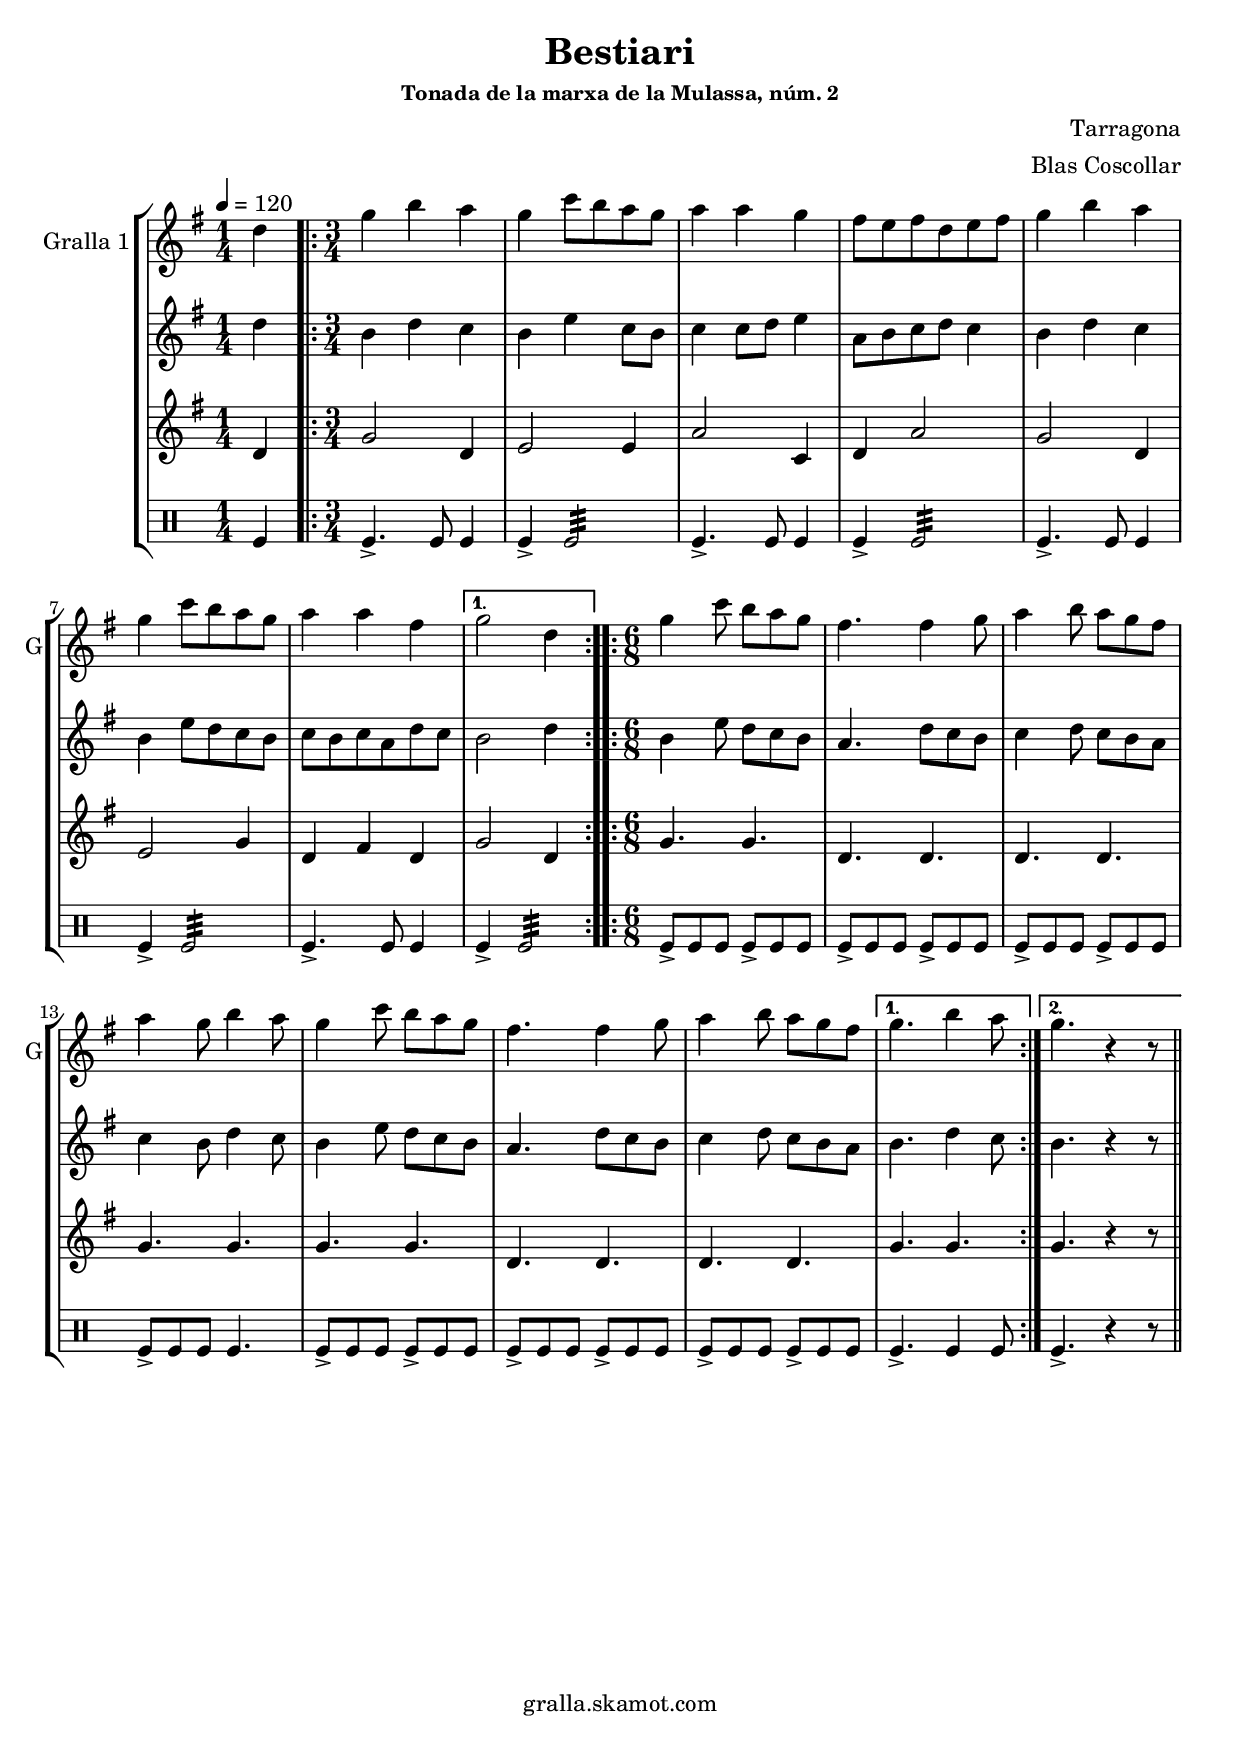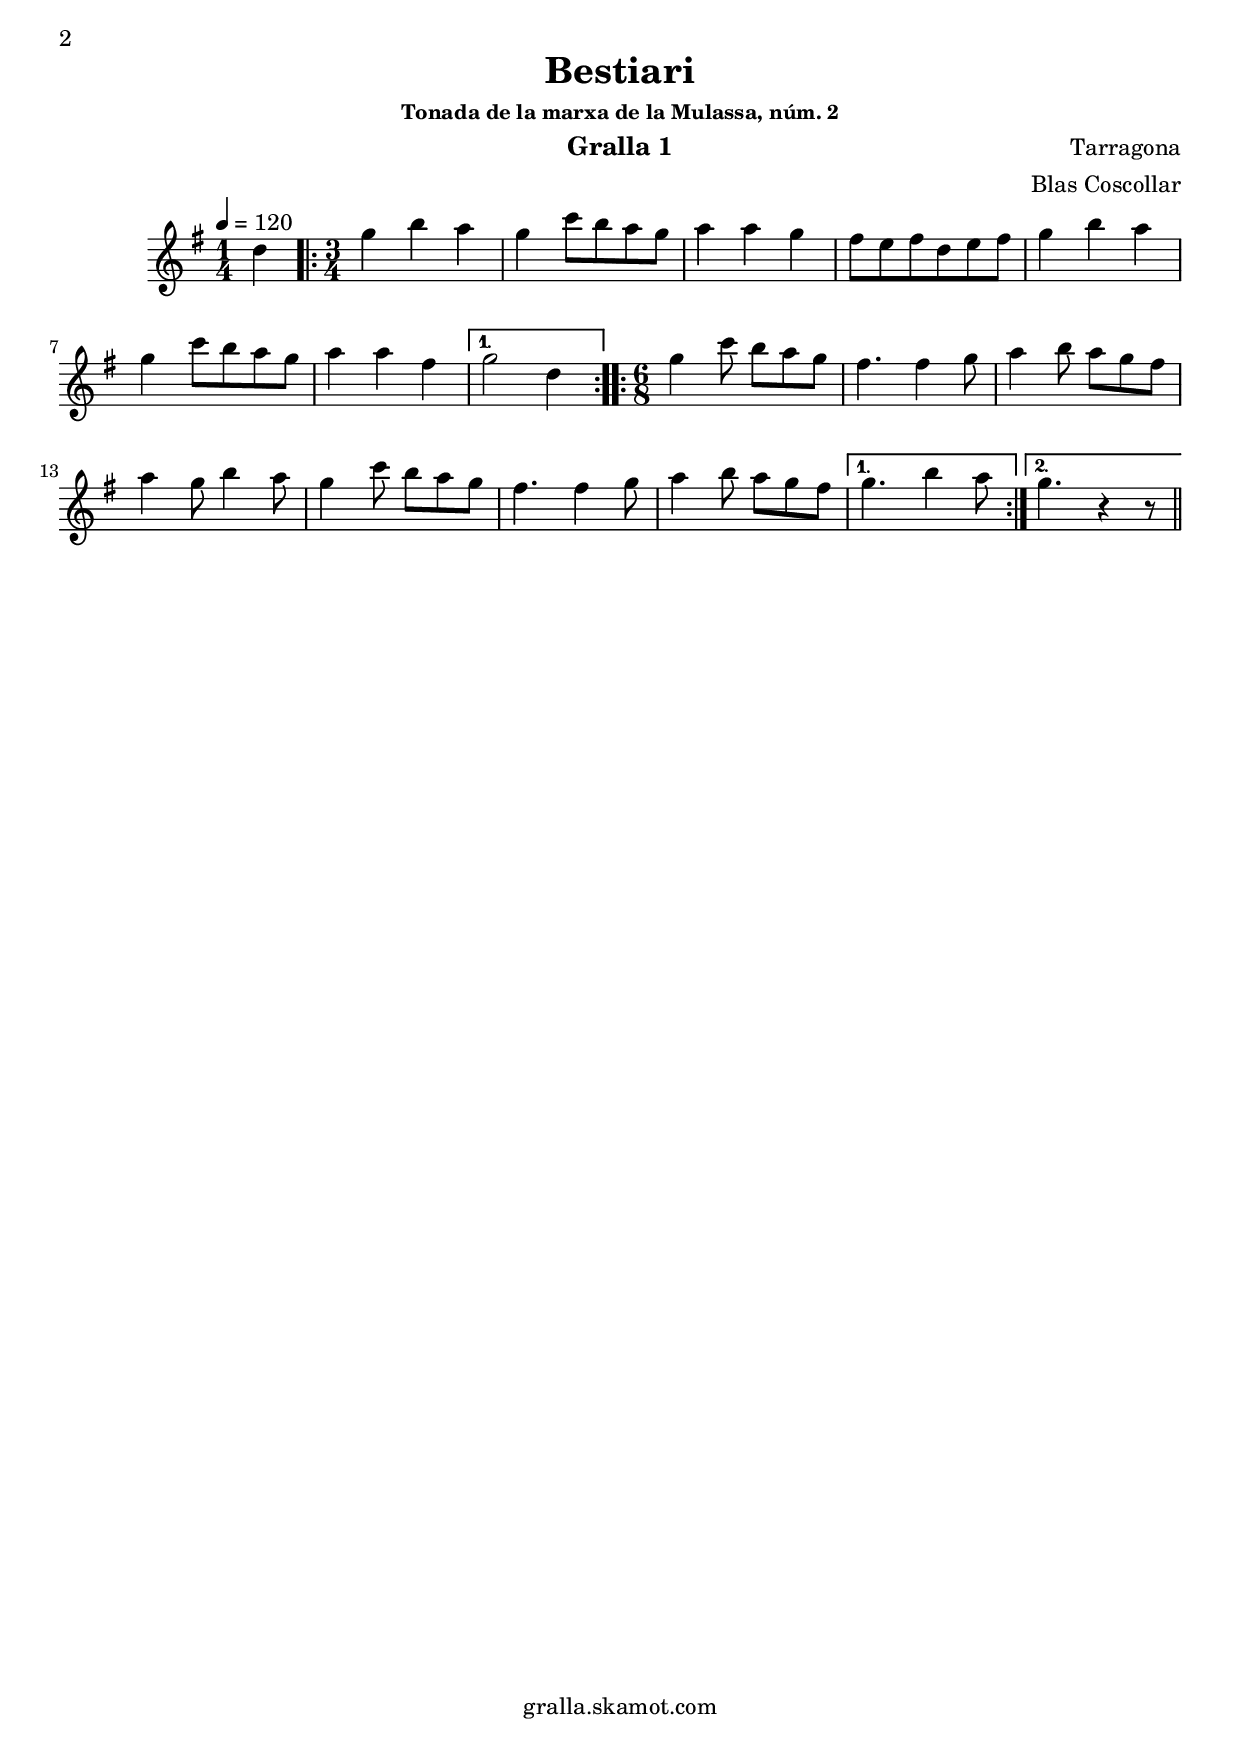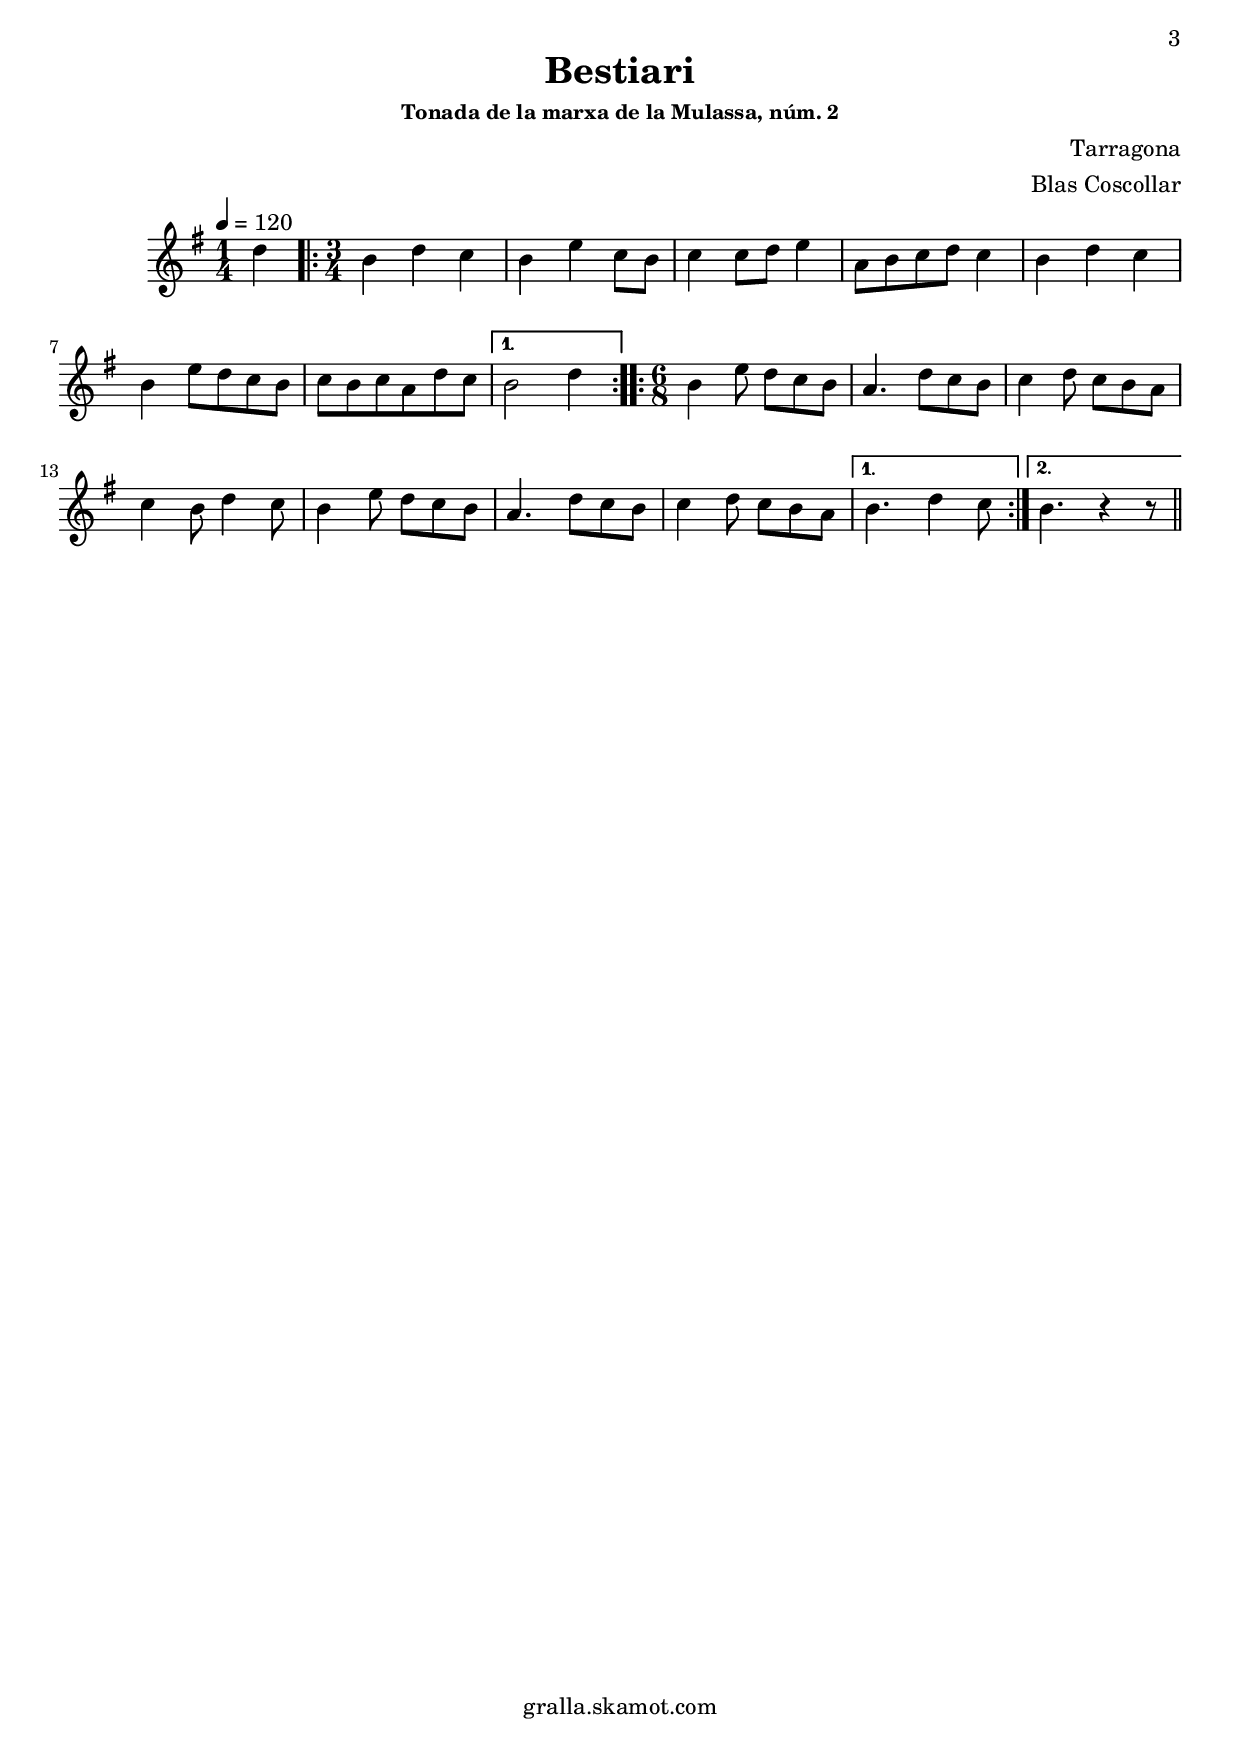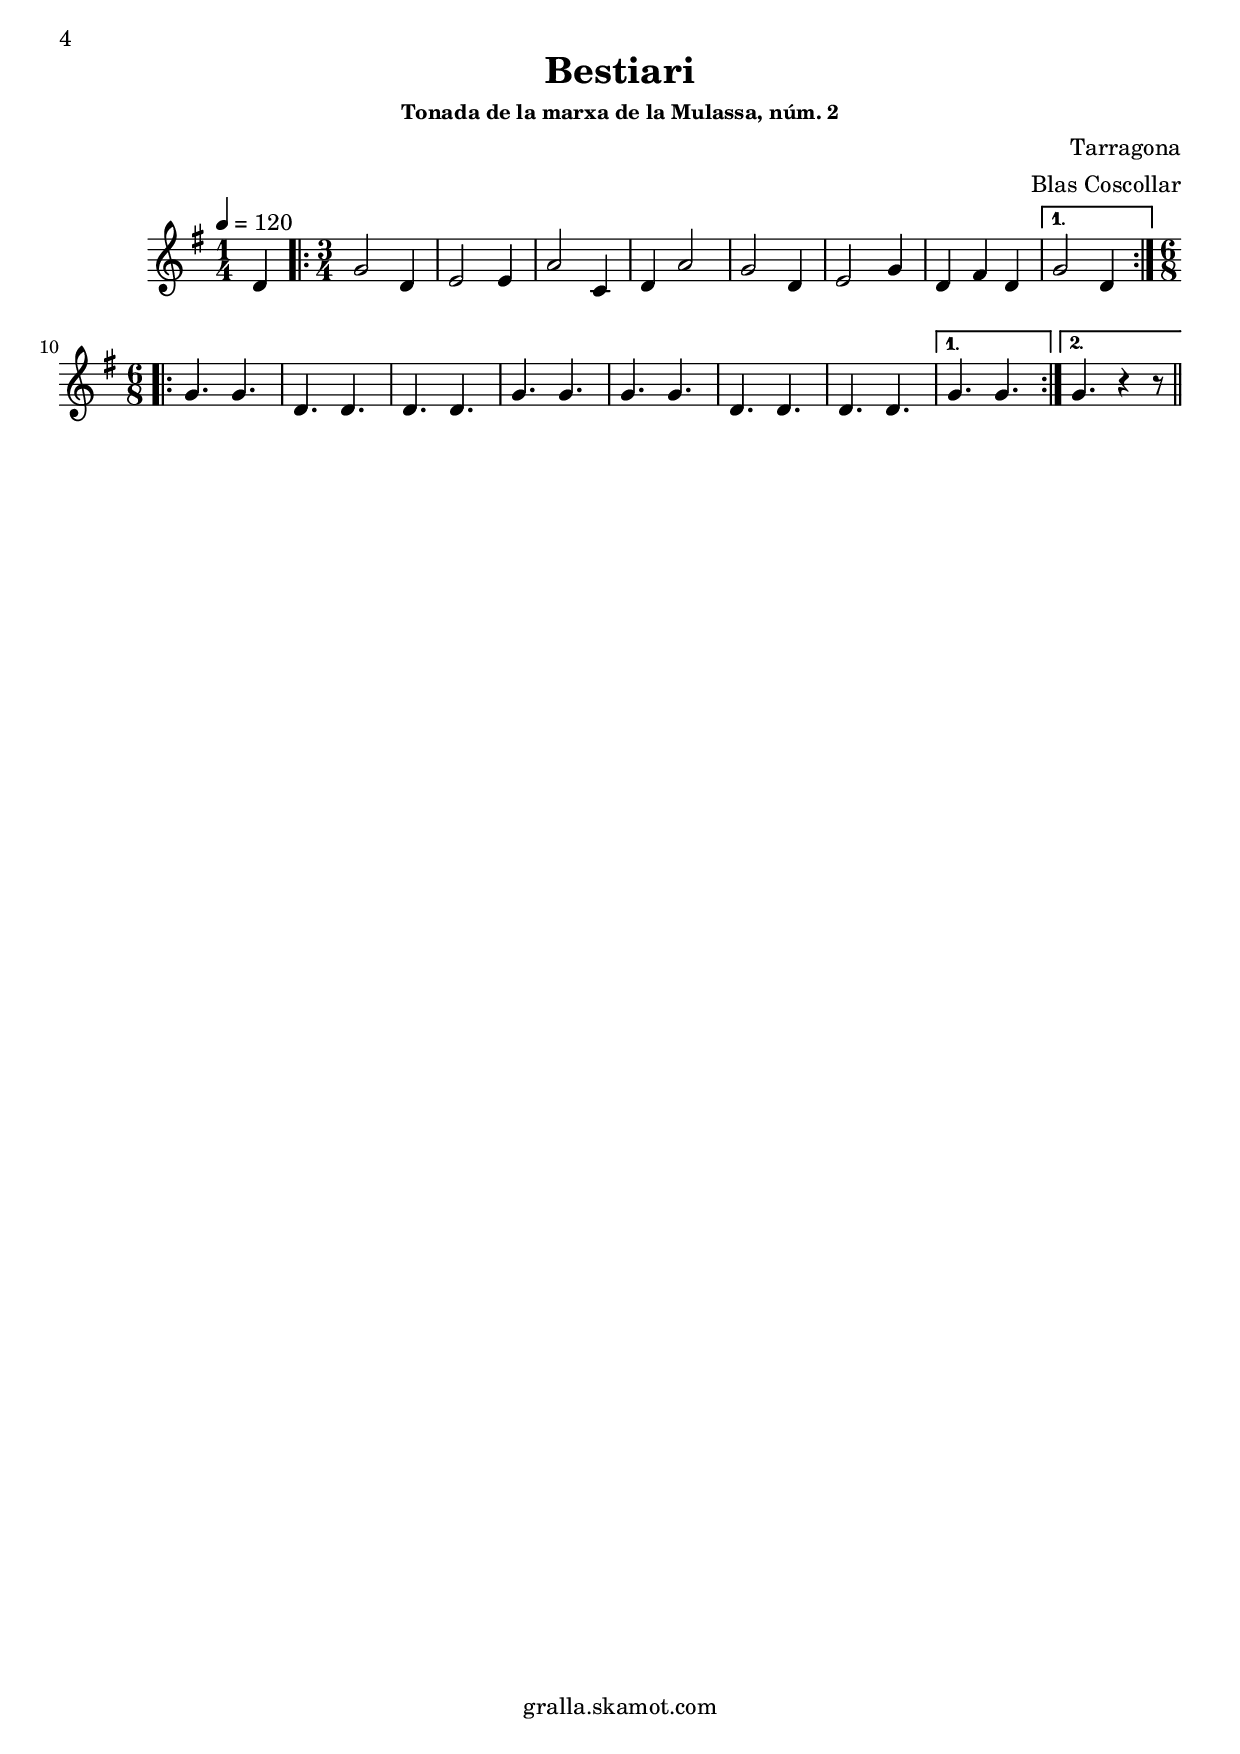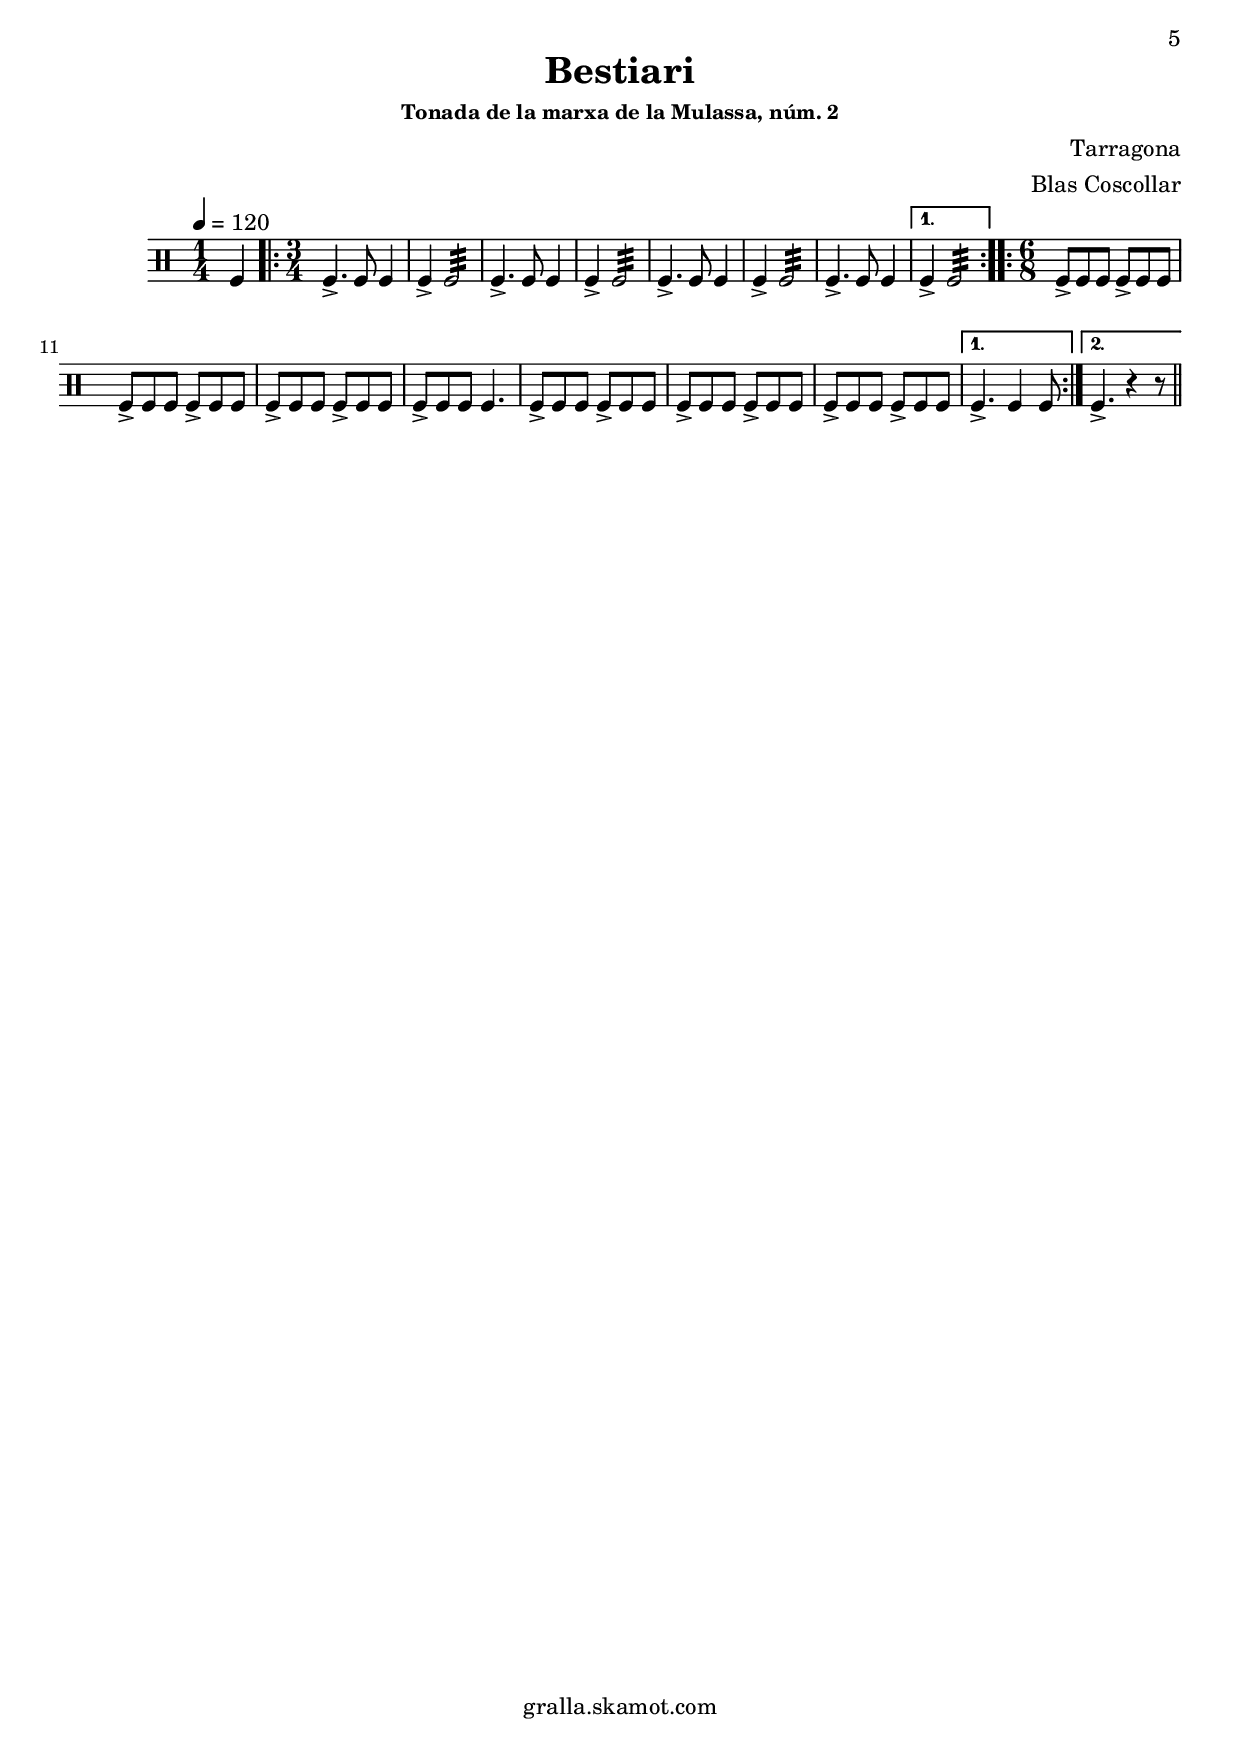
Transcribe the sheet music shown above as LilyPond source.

\version "2.16.2"

\header {
  dedication=""
  title="Bestiari"
  subtitle=""
  subsubtitle="Tonada de la marxa de la Mulassa, núm. 2"
  poet=""
  meter=""
  piece=""
  composer="Tarragona"
  arranger="Blas Coscollar"
  opus=""
  instrument=""
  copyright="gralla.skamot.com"
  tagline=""
}

liniaroAa =
\relative d''
{
  \tempo 4=120
  \clef treble
  \key g \major
  \time 1/4
  d4  |
  \time 3/4   \repeat volta 2 { g4 b a  |
  g4 c8 b a g  |
  a4 a g  |
  %05
  fis8 e fis d e fis  |
  g4 b a  |
  g4 c8 b a g  |
  a4 a fis }
  \alternative { { g2 d4 }
  %10
  \time 6/8   { g4. b4 a8 } }
  \repeat volta 2 { g4 c8 b a g  |
  fis4. fis4 g8  |
  a4 b8 a g fis  |
  a4 g8 b4 a8  |
  %15
  g4 c8 b a g  |
  fis4. fis4 g8  |
  a4 b8 a g fis }
  \alternative { { g4. b4 a8 }
  { g4. r4 r8 } } \bar "||" % kompletite
}

liniaroAb =
\relative d''
{
  \tempo 4=120
  \clef treble
  \key g \major
  \time 1/4
  d4  |
  \time 3/4   \repeat volta 2 { b4 d c  |
  b4 e c8 b  |
  c4 c8 d e4  |
  %05
  a,8 b c d c4  |
  b4 d c  |
  b4 e8 d c b  |
  c8 b c a d c }
  \alternative { { b2 d4 }
  %10
  \time 6/8   { b4. d4 c8 } }
  \repeat volta 2 { b4 e8 d c b  |
  a4. d8 c b  |
  c4 d8 c b a  |
  c4 b8 d4 c8  |
  %15
  b4 e8 d c b  |
  a4. d8 c b  |
  c4 d8 c b a }
  \alternative { { b4. d4 c8 }
  { b4. r4 r8 } } \bar "||" % kompletite
}

liniaroAc =
\relative d'
{
  \tempo 4=120
  \clef treble
  \key g \major
  \time 1/4
  d4  |
  \time 3/4   \repeat volta 2 { g2 d4  |
  e2 e4  |
  a2 c,4  |
  %05
  d4 a'2  |
  g2 d4  |
  e2 g4  |
  d4 fis d }
  \alternative { { g2 d4 }
  %10
  \time 6/8   { g4. g } }
  \repeat volta 2 { g4. g  |
  d4. d  |
  d4. d  |
  g4. g  |
  %15
  g4. g  |
  d4. d  |
  d4. d }
  \alternative { { g4. g }
  { g4. r4 r8 } } \bar "||" % kompletite
}

liniaroAd =
\drummode
{
  \tempo 4=120
  \time 1/4
  tomfl4  |
  \time 3/4   \repeat volta 2 { tomfl4.-> tomfl8 tomfl4  |
  tomfl4-> tomfl2:32  |
  tomfl4.-> tomfl8 tomfl4  |
  %05
  tomfl4-> tomfl2:32  |
  tomfl4.-> tomfl8 tomfl4  |
  tomfl4-> tomfl2:32  |
  tomfl4.-> tomfl8 tomfl4 }
  \alternative { { tomfl4-> tomfl2:32 }
  %10
  \time 6/8   { tomfl4. tomfl4 tomfl8 } }
  \repeat volta 2 { tomfl8-> tomfl tomfl tomfl-> tomfl tomfl  |
  tomfl8-> tomfl tomfl tomfl-> tomfl tomfl  |
  tomfl8-> tomfl tomfl tomfl-> tomfl tomfl  |
  tomfl8-> tomfl tomfl tomfl4.  |
  %15
  tomfl8-> tomfl tomfl tomfl-> tomfl tomfl  |
  tomfl8-> tomfl tomfl tomfl-> tomfl tomfl  |
  tomfl8-> tomfl tomfl tomfl-> tomfl tomfl }
  \alternative { { tomfl4.-> tomfl4 tomfl8 }
  { tomfl4.-> r4 r8 } } \bar "||" % kompletite
}

\bookpart {
  \score {
    \new StaffGroup {
      \override Score.RehearsalMark.self-alignment-X = #LEFT
      <<
        \new Staff \with {instrumentName = #"Gralla 1" shortInstrumentName = #"G"} \liniaroAa
        \new Staff \with {instrumentName = #"" shortInstrumentName = #" "} \liniaroAb
        \new Staff \with {instrumentName = #"" shortInstrumentName = #" "} \liniaroAc
        \new DrumStaff \with {instrumentName = #"" shortInstrumentName = #" "} \liniaroAd
      >>
    }
    \layout {}
  }
  \score { \unfoldRepeats
    \new StaffGroup {
      \override Score.RehearsalMark.self-alignment-X = #LEFT
      <<
        \new Staff \with {instrumentName = #"Gralla 1" shortInstrumentName = #"G"} \liniaroAa
        \new Staff \with {instrumentName = #"" shortInstrumentName = #" "} \liniaroAb
        \new Staff \with {instrumentName = #"" shortInstrumentName = #" "} \liniaroAc
        \new DrumStaff \with {instrumentName = #"" shortInstrumentName = #" "} \liniaroAd
      >>
    }
    \midi {
      \set Staff.midiInstrument = "oboe"
      \set DrumStaff.midiInstrument = "drums"
    }
  }
}

\bookpart {
  \header {instrument="Gralla 1"}
  \score {
    \new StaffGroup {
      \override Score.RehearsalMark.self-alignment-X = #LEFT
      <<
        \new Staff \liniaroAa
      >>
    }
    \layout {}
  }
  \score { \unfoldRepeats
    \new StaffGroup {
      \override Score.RehearsalMark.self-alignment-X = #LEFT
      <<
        \new Staff \liniaroAa
      >>
    }
    \midi {
      \set Staff.midiInstrument = "oboe"
      \set DrumStaff.midiInstrument = "drums"
    }
  }
}

\bookpart {
  \header {instrument=""}
  \score {
    \new StaffGroup {
      \override Score.RehearsalMark.self-alignment-X = #LEFT
      <<
        \new Staff \liniaroAb
      >>
    }
    \layout {}
  }
  \score { \unfoldRepeats
    \new StaffGroup {
      \override Score.RehearsalMark.self-alignment-X = #LEFT
      <<
        \new Staff \liniaroAb
      >>
    }
    \midi {
      \set Staff.midiInstrument = "oboe"
      \set DrumStaff.midiInstrument = "drums"
    }
  }
}

\bookpart {
  \header {instrument=""}
  \score {
    \new StaffGroup {
      \override Score.RehearsalMark.self-alignment-X = #LEFT
      <<
        \new Staff \liniaroAc
      >>
    }
    \layout {}
  }
  \score { \unfoldRepeats
    \new StaffGroup {
      \override Score.RehearsalMark.self-alignment-X = #LEFT
      <<
        \new Staff \liniaroAc
      >>
    }
    \midi {
      \set Staff.midiInstrument = "oboe"
      \set DrumStaff.midiInstrument = "drums"
    }
  }
}

\bookpart {
  \header {instrument=""}
  \score {
    \new StaffGroup {
      \override Score.RehearsalMark.self-alignment-X = #LEFT
      <<
        \new DrumStaff \liniaroAd
      >>
    }
    \layout {}
  }
  \score { \unfoldRepeats
    \new StaffGroup {
      \override Score.RehearsalMark.self-alignment-X = #LEFT
      <<
        \new DrumStaff \liniaroAd
      >>
    }
    \midi {
      \set Staff.midiInstrument = "oboe"
      \set DrumStaff.midiInstrument = "drums"
    }
  }
}

